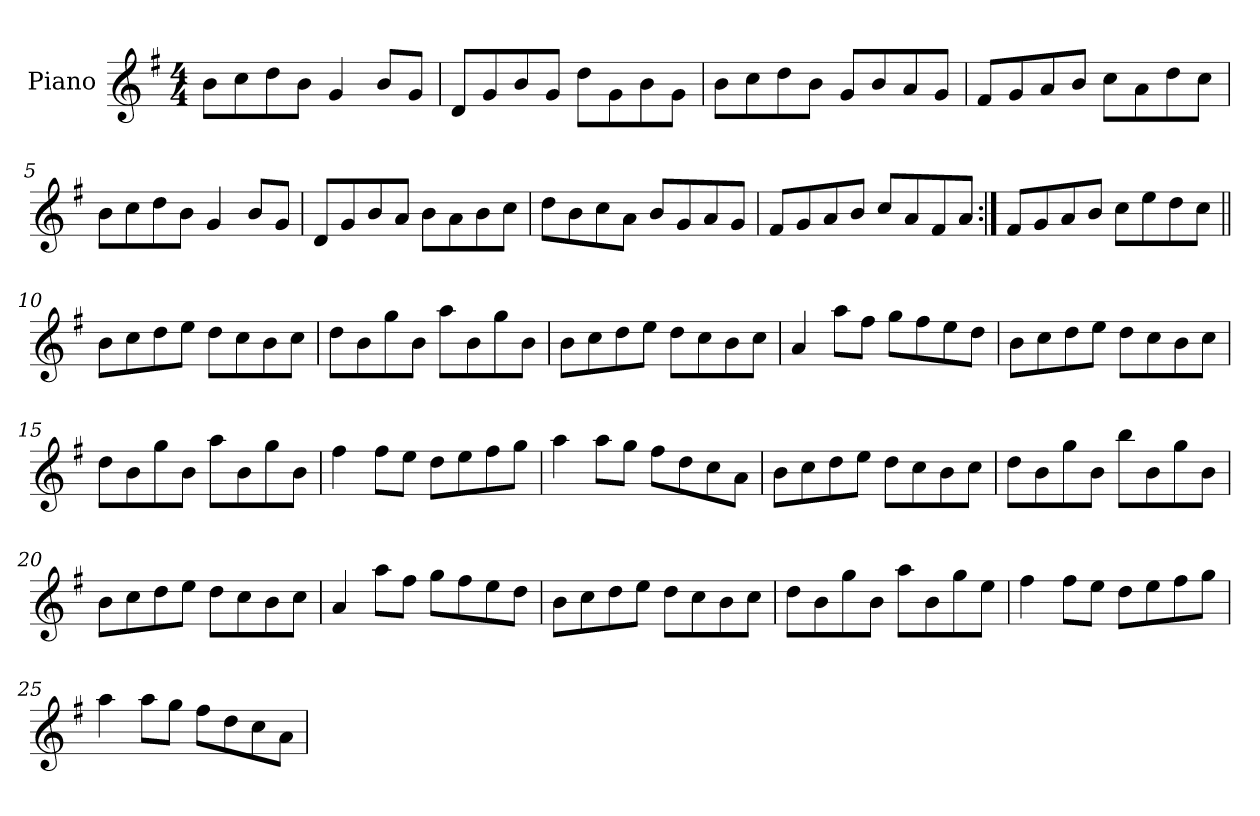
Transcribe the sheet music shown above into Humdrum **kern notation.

**kern
*part1
*staff1
*I"Piano
*I'Pno
*clefG2
*k[f#]
*G:
*M4/4
=1
8b\L
8cc\
8dd\
8b\J
4g/
8b/L
8g/J
=2
8d/L
8g/
8b/
8g/J
8dd\L
8g\
8b\
8g\J
=3
8b\L
8cc\
8dd\
8b\J
8g/L
8b/
8a/
8g/J
=4
8f#/L
8g/
8a/
8b/J
8cc\L
8a\
8dd\
8cc\J
!!LO:LB:g=z
=5
8b\L
8cc\
8dd\
8b\J
4g/
8b/L
8g/J
=6
8d/L
8g/
8b/
8a/J
8b\L
8a\
8b\
8cc\J
=7
8dd\L
8b\
8cc\
8a\J
8b/L
8g/
8a/
8g/J
=8
8f#/L
8g/
8a/
8b/J
8cc/L
8a/
8f#/
8a/J
!!LO:LB:g=z
=9:|!
8f#/L
8g/
8a/
8b/J
8cc\L
8ee\
8dd\
8cc\J
=10||
8b\L
8cc\
8dd\
8ee\J
8dd\L
8cc\
8b\
8cc\J
=11
8dd\L
8b\
8gg\
8b\J
8aa\L
8b\
8gg\
8b\J
=12
8b\L
8cc\
8dd\
8ee\J
8dd\L
8cc\
8b\
8cc\J
!!LO:LB:g=z
=13
4a/
8aa\L
8ff#\J
8gg\L
8ff#\
8ee\
8dd\J
=14
8b\L
8cc\
8dd\
8ee\J
8dd\L
8cc\
8b\
8cc\J
=15
8dd\L
8b\
8gg\
8b\J
8aa\L
8b\
8gg\
8b\J
=16
4ff#\
8ff#\L
8ee\J
8dd\L
8ee\
8ff#\
8gg\J
=17
4aa\
8aa\L
8gg\J
8ff#\L
8dd\
8cc\
8a\J
!!LO:LB:g=z
=18
8b\L
8cc\
8dd\
8ee\J
8dd\L
8cc\
8b\
8cc\J
=19
8dd\L
8b\
8gg\
8b\J
8bb\L
8b\
8gg\
8b\J
=20
8b\L
8cc\
8dd\
8ee\J
8dd\L
8cc\
8b\
8cc\J
=21
4a/
8aa\L
8ff#\J
8gg\L
8ff#\
8ee\
8dd\J
!!LO:LB:g=z
=22
8b\L
8cc\
8dd\
8ee\J
8dd\L
8cc\
8b\
8cc\J
=23
8dd\L
8b\
8gg\
8b\J
8aa\L
8b\
8gg\
8ee\J
=24
4ff#\
8ff#\L
8ee\J
8dd\L
8ee\
8ff#\
8gg\J
=25
4aa\
8aa\L
8gg\J
8ff#\L
8dd\
8cc\
8a\J
=
*-
